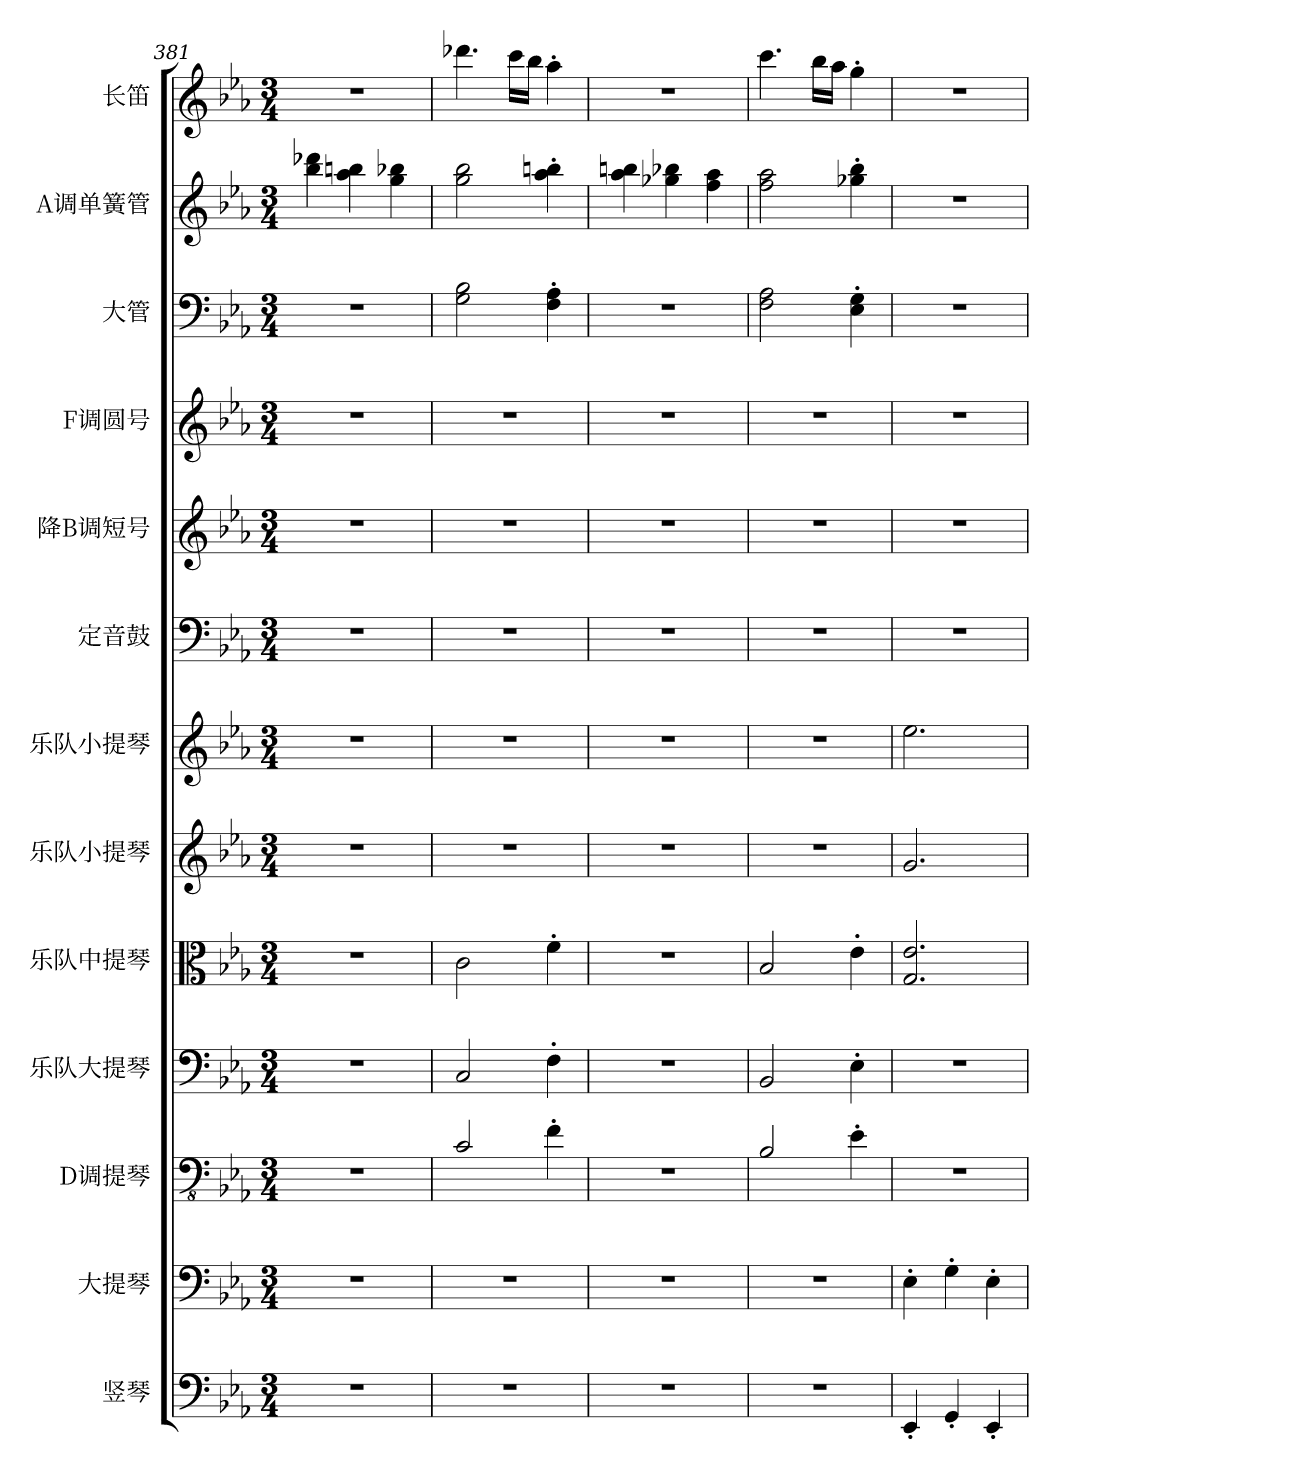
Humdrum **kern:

**kern	**kern	**kern	**kern	**kern	**kern	**kern	**kern	**kern	**kern	**kern	**kern	**kern
*part13	*part12	*part11	*part10	*part9	*part8	*part7	*part6	*part5	*part4	*part3	*part2	*part1
*staff13	*staff12	*staff11	*staff10	*staff9	*staff8	*staff7	*staff6	*staff5	*staff4	*staff3	*staff2	*staff1
*I"竖琴	*I"大提琴	*I"D调提琴	*I"乐队大提琴	*I"乐队中提琴	*I"乐队小提琴	*I"乐队小提琴	*I"定音鼓	*I"降B调短号	*I"F调圆号	*I"大管	*I"A调单簧管	*I"长笛
*clefF4	*clefF4	*clefFv4	*clefF4	*clefC3	*clefG2	*clefG2	*clefF4	*clefG2	*clefG2	*clefF4	*clefG2	*clefG2
*	*	*ITrd7c12	*	*	*	*	*	*ITrd1c2	*ITrd4c7	*	*ITrd2c3	*
*k[b-e-a-]	*k[b-e-a-]	*k[b-e-a-]	*k[b-e-a-]	*k[b-e-a-]	*k[b-e-a-]	*k[b-e-a-]	*k[b-e-a-]	*k[b-e-a-d-g-]	*k[b-e-a-d-]	*k[b-e-a-]	*k[]	*k[b-e-a-]
*M3/4	*M3/4	*M3/4	*M3/4	*M3/4	*M3/4	*M3/4	*M3/4	*M3/4	*M3/4	*M3/4	*M3/4	*M3/4
*MM146	*MM146	*MM146	*MM146	*MM146	*MM146	*MM146	*MM146	*MM146	*MM146	*MM146	*MM146	*MM146
=381	=381	=381	=381	=381	=381	=381	=381	=381	=381	=381	=381	=381
2.r	2.r	2.r	2.r	2.r	2.r	2.r	2.r	2.r	2.r	2.r	4gg\ 4bb-X\	2.r
.	.	.	.	.	.	.	.	.	.	.	4ff\ 4gg#X\	.
.	.	.	.	.	.	.	.	.	.	.	4ee\ 4ggn\	.
!!LO:PB:g=z
=382	=382	=382	=382	=382	=382	=382	=382	=382	=382	=382	=382	=382
2.r	2.r	2CC/	2C/	2c\	2.r	2.r	2.r	2.r	2.r	2G\ 2B-\	2ee\ 2gg\	4.ddd-X\
.	.	.	.	.	.	.	.	.	.	.	.	16ccc\LL
.	.	.	.	.	.	.	.	.	.	.	.	16bb-\JJ
.	.	4FF'\	4F'\	4f'\	.	.	.	.	.	4F\' 4A-\'	4ff\' 4gg#X\'	4aa-'\
=383	=383	=383	=383	=383	=383	=383	=383	=383	=383	=383	=383	=383
2.r	2.r	2.r	2.r	2.r	2.r	2.r	2.r	2.r	2.r	2.r	4ff\ 4gg#X\	2.r
.	.	.	.	.	.	.	.	.	.	.	4ee-X\ 4ggn\	.
.	.	.	.	.	.	.	.	.	.	.	4dd\ 4ff\	.
=384	=384	=384	=384	=384	=384	=384	=384	=384	=384	=384	=384	=384
2.r	2.r	2BBB-/	2BB-/	2B-/	2.r	2.r	2.r	2.r	2.r	2F\ 2A-\	2dd\ 2ff\	4.ccc\
.	.	.	.	.	.	.	.	.	.	.	.	16bb-\LL
.	.	.	.	.	.	.	.	.	.	.	.	16aa-\JJ
.	.	4EE-'\	4E-'\	4e-'\	.	.	.	.	.	4E-\' 4G\'	4ee-X\' 4gg\'	4gg'\
=385	=385	=385	=385	=385	=385	=385	=385	=385	=385	=385	=385	=385
4EE-'/	4E-'\	2.r	2.r	2.G/ 2.e-/	2.g/	2.ee-\	2.r	2.r	2.r	2.r	2.r	2.r
4GG'/	4G'\	.	.	.	.	.	.	.	.	.	.	.
4EE-'/	4E-'\	.	.	.	.	.	.	.	.	.	.	.
=	=	=	=	=	=	=	=	=	=	=	=	=
*-	*-	*-	*-	*-	*-	*-	*-	*-	*-	*-	*-	*-
